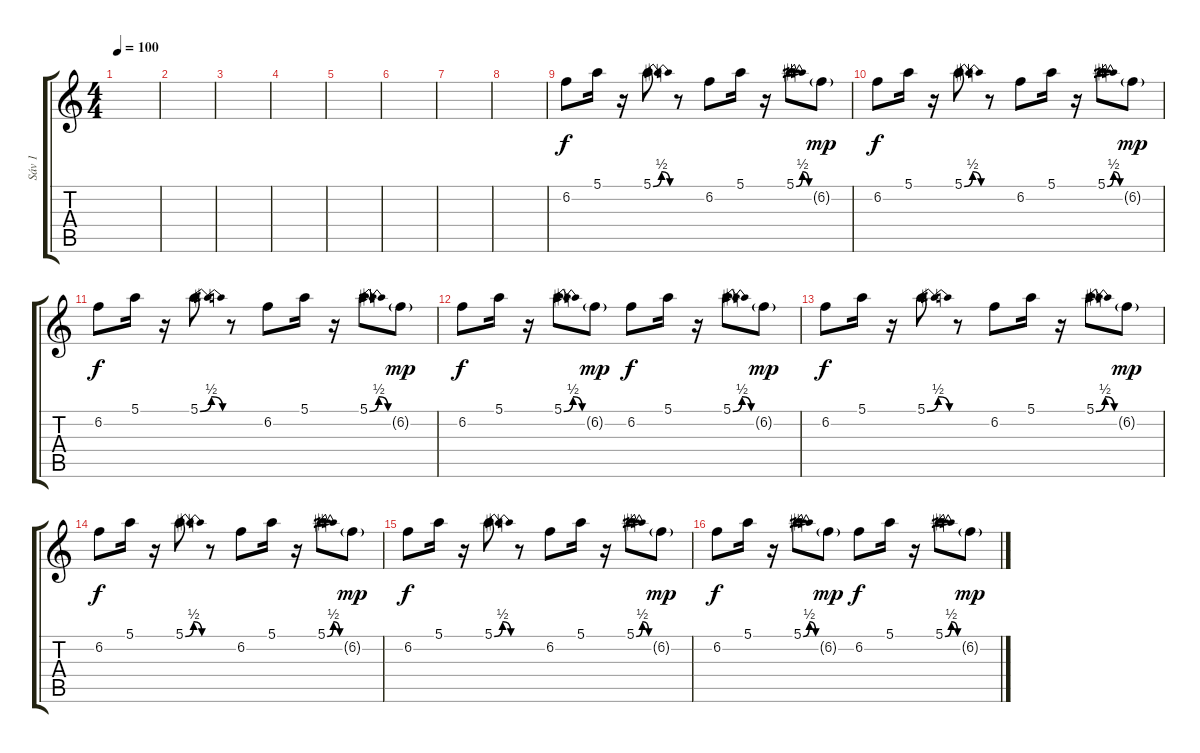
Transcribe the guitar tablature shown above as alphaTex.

\track ("Sáv 1" "Sáv 1") {instrument overdrivenguitar}
\staff {score tabs}
\tuning (E4 B3 G3 D3 A2 E2) {hide}
\ts (4 4)
\tempo 100
\clef g2
\ks c
|
|
|
|
|
|
|
|
6.2.8{dy f instrument overdrivenguitar} 5.1.16 r.16 5.1{be (bendrelease 0 0 30 2 30 2 60 0)}.8 r.8 6.2.8 5.1.16 r.16 5.1{be (bendrelease 0 0 30 2 30 2 60 0)}.8 6.2{g}.8{dy mp} |
6.2.8{dy f} 5.1.16 r.16 5.1{be (bendrelease 0 0 30 2 30 2 60 0)}.8 r.8 6.2.8 5.1.16 r.16 5.1{be (bendrelease 0 0 30 2 30 2 60 0)}.8 6.2{g}.8{dy mp} |
6.2.8{dy f} 5.1.16 r.16 5.1{be (bendrelease 0 0 30 2 30 2 60 0)}.8 r.8 6.2.8 5.1.16 r.16 5.1{be (bendrelease 0 0 30 2 30 2 60 0)}.8 6.2{g}.8{dy mp} |
6.2.8{dy f} 5.1.16 r.16 5.1{be (bendrelease 0 0 30 2 30 2 60 0)}.8 6.2{g}.8{dy mp} 6.2.8{dy f} 5.1.16 r.16 5.1{be (bendrelease 0 0 30 2 30 2 60 0)}.8 6.2{g}.8{dy mp} |
6.2.8{dy f instrument overdrivenguitar} 5.1.16 r.16 5.1{be (bendrelease 0 0 30 2 30 2 60 0)}.8 r.8 6.2.8 5.1.16 r.16 5.1{be (bendrelease 0 0 30 2 30 2 60 0)}.8 6.2{g}.8{dy mp} |
6.2.8{dy f} 5.1.16 r.16 5.1{be (bendrelease 0 0 30 2 30 2 60 0)}.8 r.8 6.2.8 5.1.16 r.16 5.1{be (bendrelease 0 0 30 2 30 2 60 0)}.8 6.2{g}.8{dy mp} |
6.2.8{dy f} 5.1.16 r.16 5.1{be (bendrelease 0 0 30 2 30 2 60 0)}.8 r.8 6.2.8 5.1.16 r.16 5.1{be (bendrelease 0 0 30 2 30 2 60 0)}.8 6.2{g}.8{dy mp} |
6.2.8{dy f} 5.1.16 r.16 5.1{be (bendrelease 0 0 30 2 30 2 60 0)}.8 6.2{g}.8{dy mp} 6.2.8{dy f} 5.1.16 r.16 5.1{be (bendrelease 0 0 30 2 30 2 60 0)}.8 6.2{g}.8{dy mp}
